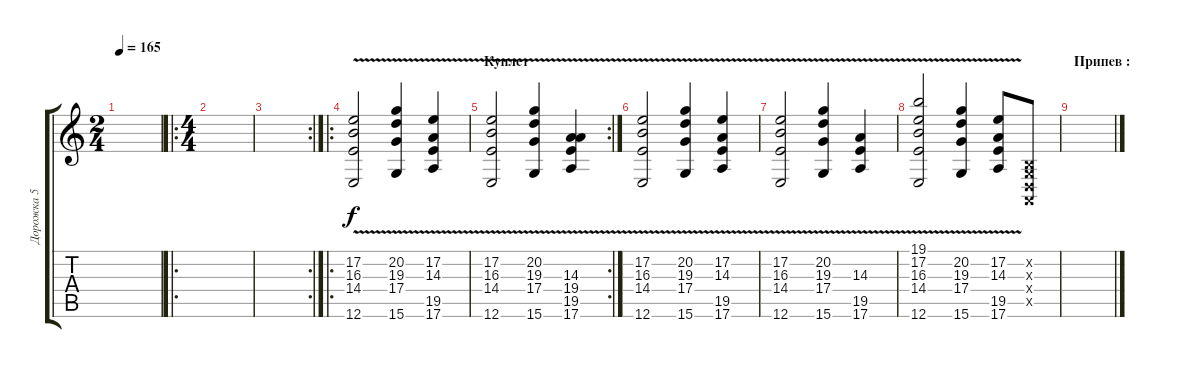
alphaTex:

\track ("Дорожка 5" "Дорожка 5") {instrument drawbarorgan}
\staff {score tabs}
\tuning (E4 B3 G3 D3 A2 E2) {hide}
\ts (2 4)
\tempo 165
\clef g2
\ks c
|
\ro
\ts (4 4)
|
\rc 2
|
\ro
(17.2{v} 16.3{v} 14.4{v} 12.6{v}).2 (20.2{v} 19.3{v} 17.4 15.6{v}).4 (17.2 14.3{v} 19.5{v} 17.6{v}).4 |
\rc 2
\section ("" "Куплет")
(17.2{v} 16.3{v} 14.4{v} 12.6{v}).2 (20.2{v} 19.3{v} 17.4{v} 15.6{v}).4 (14.3{v} 19.4 19.5{v} 17.6{v}).4 |
(17.2{v} 16.3{v} 14.4{v} 12.6{v}).2 (20.2{v} 19.3{v} 17.4 15.6{v}).4 (17.2 14.3{v} 19.5{v} 17.6{v}).4 |
(17.2{v} 16.3{v} 14.4{v} 12.6{v}).2 (20.2{v} 19.3{v} 17.4{v} 15.6{v}).4 (14.3{v} 19.5{v} 17.6{v}).4 |
(19.1 17.2{v} 16.3{v} 14.4{v} 12.6{v}).2 (20.2{v} 19.3{v} 17.4 15.6{v}).4 (17.2 14.3{v} 19.5{v} 17.6{v}).8 (0.2{x} 0.3{x} 0.4{x} 0.5{x}).8 |
\section ("" "Припев :")
